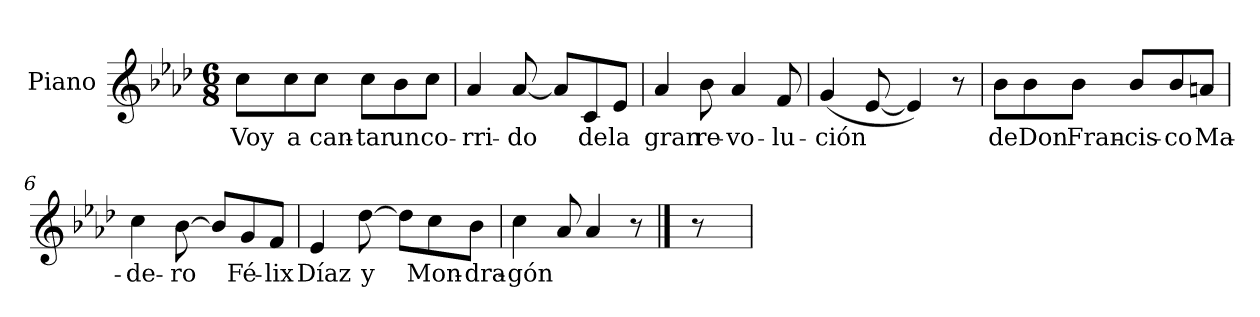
**kern	**text
*part1	*part1
*staff1	*staff1
*I"Piano	*
*I'Pno	*
*clefG2	*
*k[b-e-a-d-]	*
*A-:	*
*M6/8	*
=1	=1
8ccL	Voy
8cc	a
8ccJ	can-
8ccL	-tar
8b-	un
8ccJ	co-
=2	=2
4a-	-rri-
[8a-	-do
8a-L]	.
8c	de
8e-J	la
=3	=3
4a-	gran
8b-	re-
4a-	-vo-
8f	-lu-
!!LO:LB:g=z
=4	=4
(<4g	-ción
[8e-	.
4e-])	.
8r	.
=5	=5
8b-L	de
8b-	Don
8b-J	Fran-
8b-L	-cis-
8b-	-co
8anJ	Ma-
=6	=6
4cc	-de-
[8b-	-ro
8b-L]	.
8g	Fé-
8fJ	-lix
=7	=7
4e-	Díaz
[8dd-	y
8dd-L]	.
8cc	Mon-
8b-J	-dra-
=8	=8
4cc	-gón
8a-	.
4a-	.
8r	.
==9	==9
8r	.
=	=
*-	*-
